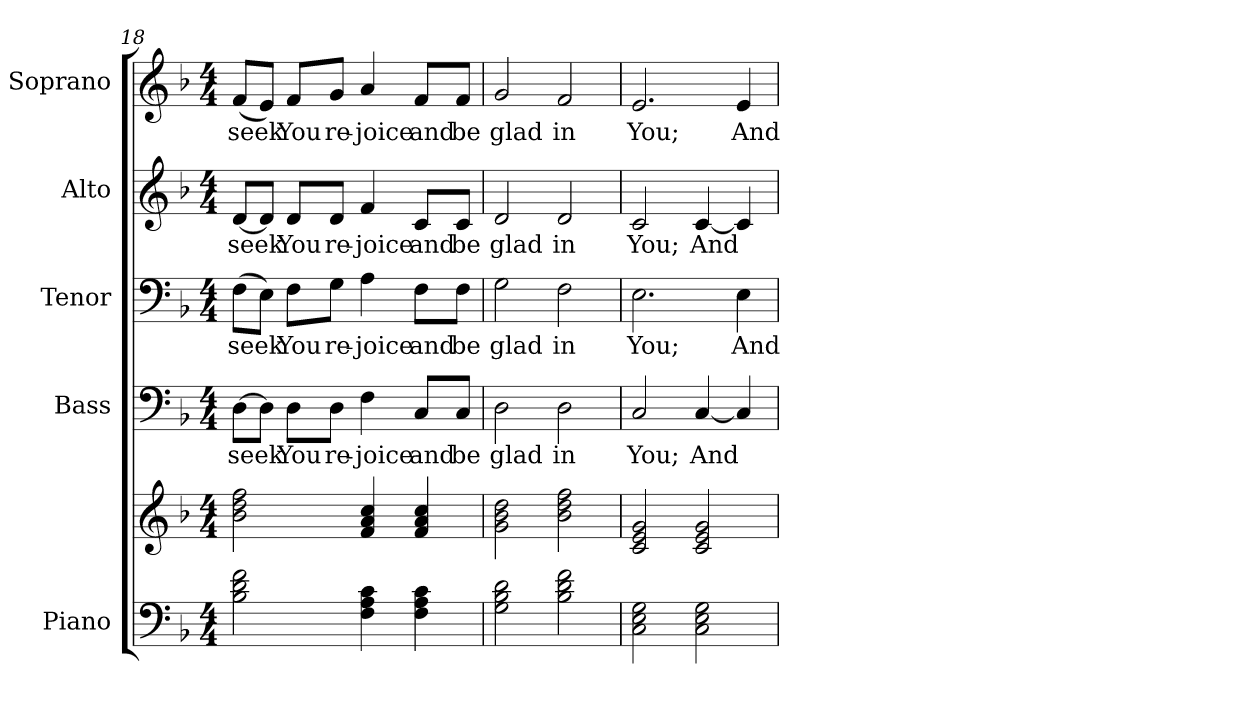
**kern	**kern	**kern	**text	**kern	**text	**kern	**text	**kern	**text
*part5	*part5	*part4	*part4	*part3	*part3	*part2	*part2	*part1	*part1
*staff6	*staff5	*staff4	*staff4	*staff3	*staff3	*staff2	*staff2	*staff1	*staff1
*I"Piano	*	*I"Bass	*	*I"Tenor	*	*I"Alto	*	*I"Soprano	*
*I'Pno.	*	*I'B.	*	*I'T.	*	*I'A.	*	*I'S.	*
*clefF4	*clefG2	*clefF4	*	*clefF4	*	*clefG2	*	*clefG2	*
*k[b-]	*k[b-]	*k[b-]	*	*k[b-]	*	*k[b-]	*	*k[b-]	*
*F:	*F:	*F:	*	*F:	*	*F:	*	*F:	*
*M4/4	*M4/4	*M4/4	*	*M4/4	*	*M4/4	*	*M4/4	*
=18	=18	=18	=18	=18	=18	=18	=18	=18	=18
!	!	!	!LO:LY:b:color=#000000	!	!	!	!	!	!
!	!	!	!	!	!LO:LY:b:color=#000000	!	!	!	!
!	!	!	!	!	!	!	!LO:LY:b:color=#000000	!	!
!	!	!	!	!	!	!	!	!	!LO:LY:b:color=#000000
2B-i\ 2di 2fi	2b-i\ 2ddi 2ffi	[>8Di\L	seek	(8Fi\L	seek	[<8di/L	seek	(8fi/L	seek
.	.	8Di\J]	.	8Ei\J)	.	8di/J]	.	8ei/J)	.
!	!	!	!LO:LY:b:color=#000000	!	!	!	!	!	!
!	!	!	!	!	!LO:LY:b:color=#000000	!	!	!	!
!	!	!	!	!	!	!	!LO:LY:b:color=#000000	!	!
!	!	!	!	!	!	!	!	!	!LO:LY:b:color=#000000
.	.	8Di\L	You	8Fi\L	You	8di/L	You	8fi/L	You
!	!	!	!LO:LY:b:color=#000000	!	!	!	!	!	!
!	!	!	!	!	!LO:LY:b:color=#000000	!	!	!	!
!	!	!	!	!	!	!	!LO:LY:b:color=#000000	!	!
!	!	!	!	!	!	!	!	!	!LO:LY:b:color=#000000
.	.	8Di\J	re-	8Gi\J	re-	8di/J	re-	8gi/J	re-
!	!	!	!LO:LY:b:color=#000000	!	!	!	!	!	!
!	!	!	!	!	!LO:LY:b:color=#000000	!	!	!	!
!	!	!	!	!	!	!	!LO:LY:b:color=#000000	!	!
!	!	!	!	!	!	!	!	!	!LO:LY:b:color=#000000
4Fi\ 4Ai 4ci	4fi/ 4ai 4cci	4Fi\	-joice	4Ai\	-joice	4fi/	-joice	4ai/	-joice
!	!	!	!LO:LY:b:color=#000000	!	!	!	!	!	!
!	!	!	!	!	!LO:LY:b:color=#000000	!	!	!	!
!	!	!	!	!	!	!	!LO:LY:b:color=#000000	!	!
!	!	!	!	!	!	!	!	!	!LO:LY:b:color=#000000
4Fi\ 4Ai 4ci	4fi/ 4ai 4cci	8Ci/L	and	8Fi\L	and	8ci/L	and	8fi/L	and
!	!	!	!LO:LY:b:color=#000000	!	!	!	!	!	!
!	!	!	!	!	!LO:LY:b:color=#000000	!	!	!	!
!	!	!	!	!	!	!	!LO:LY:b:color=#000000	!	!
!	!	!	!	!	!	!	!	!	!LO:LY:b:color=#000000
.	.	8Ci/J	be	8Fi\J	be	8ci/J	be	8fi/J	be
!!LO:PB:g=z
=19	=19	=19	=19	=19	=19	=19	=19	=19	=19
!	!	!	!LO:LY:b:color=#000000	!	!	!	!	!	!
!	!	!	!	!	!LO:LY:b:color=#000000	!	!	!	!
!	!	!	!	!	!	!	!LO:LY:b:color=#000000	!	!
!	!	!	!	!	!	!	!	!	!LO:LY:b:color=#000000
2Gi\ 2B-i 2di	2gi\ 2b-i 2ddi	2Di\	glad	2Gi\	glad	2di/	glad	2gi/	glad
!	!	!	!LO:LY:b:color=#000000	!	!	!	!	!	!
!	!	!	!	!	!LO:LY:b:color=#000000	!	!	!	!
!	!	!	!	!	!	!	!LO:LY:b:color=#000000	!	!
!	!	!	!	!	!	!	!	!	!LO:LY:b:color=#000000
2B-i\ 2di 2fi	2b-i\ 2ddi 2ffi	2Di\	in	2Fi\	in	2di/	in	2fi/	in
=20	=20	=20	=20	=20	=20	=20	=20	=20	=20
!	!	!	!LO:LY:b:color=#000000	!	!	!	!	!	!
!	!	!	!	!	!LO:LY:b:color=#000000	!	!	!	!
!	!	!	!	!	!	!	!LO:LY:b:color=#000000	!	!
!	!	!	!	!	!	!	!	!	!LO:LY:b:color=#000000
2Ci\ 2Ei 2Gi	2ci/ 2ei 2gi	2Ci/	You;	2.Ei\	You;	2ci/	You;	2.ei/	You;
!	!	!	!LO:LY:b:color=#000000	!	!	!	!	!	!
!	!	!	!	!	!	!	!LO:LY:b:color=#000000	!	!
2Ci\ 2Ei 2Gi	2ci/ 2ei 2gi	[<4Ci/	And	.	.	[<4ci/	And	.	.
!	!	!	!	!	!LO:LY:b:color=#000000	!	!	!	!
!	!	!	!	!	!	!	!	!	!LO:LY:b:color=#000000
.	.	4Ci/]	.	4Ei\	And	4ci/]	.	4ei/	And
=	=	=	=	=	=	=	=	=	=
*-	*-	*-	*-	*-	*-	*-	*-	*-	*-
